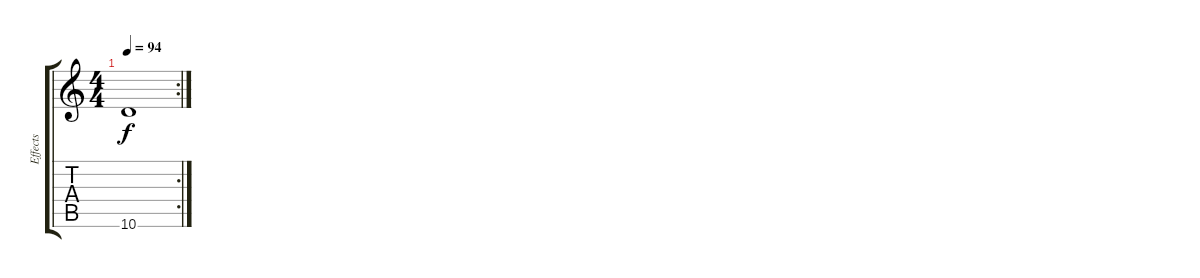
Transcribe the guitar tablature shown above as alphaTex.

\track ("Effects" "Effects") {instrument acousticguitarsteel}
\staff {score tabs}
\tuning (E4 B3 G3 D3 A2 E2) {hide}
\rc 2
\ts (4 4)
\tempo 94
\clef g2
\ks c
10.6.1{dy f}
